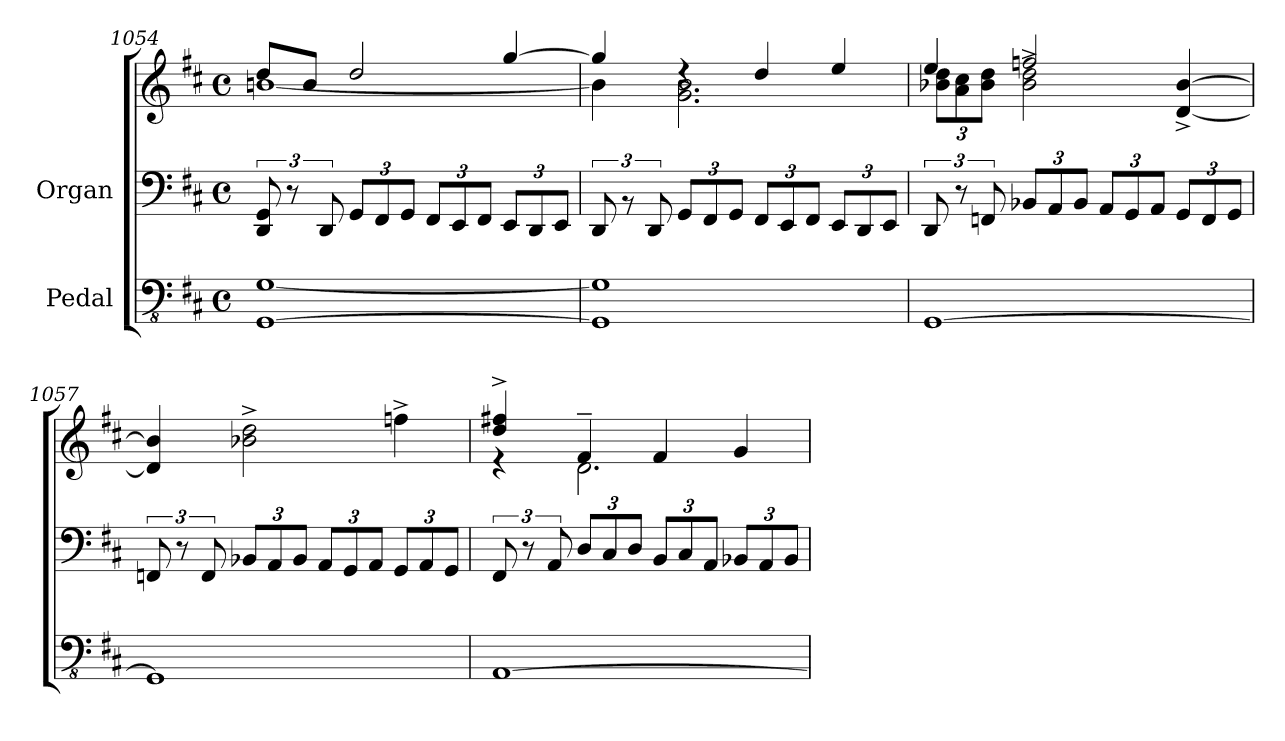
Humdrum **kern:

**kern	**kern	**kern
*part2	*part1	*part1
*staff3	*staff2	*staff1
*I"Pedal	*I"Organ	*
*clefFv4	*clefF4	*clefG2
*k[f#c#]	*k[f#c#]	*k[f#c#]
*M4/4	*M4/4	*M4/4
*met(c)	*met(c)	*met(c)
=1054	=1054	=1054
*^	*	*^
[1GGG	[1GG	12DD/ 12GG/	8dd/L	[1bn
.	.	12r	.	.
.	.	.	8b!/J	.
.	.	12DD/	.	.
*	*	*Xbrackettup	*	*
.	.	12GG/L	2dd/	.
.	.	12FF#/	.	.
.	.	12GG/J	.	.
.	.	12FF#/L	.	.
.	.	12EE/	.	.
.	.	12FF#/J	.	.
.	.	12EE/L	[4gg/	.
.	.	12DD/	.	.
.	.	12EE/J	.	.
=1055	=1055	=1055	=1055	=1055
*	*	*brackettup	*	*
1GGG]	1GG]	12DD/	4gg/]	4b\]
.	.	12rBB	.	.
.	.	12DD/	.	.
*	*	*Xbrackettup	*	*
.	.	12GG/L	4rdd	2.g\ 2.b\
.	.	12FF#/	.	.
.	.	12GG/J	.	.
.	.	12FF#/L	4dd/	.
.	.	12EE/	.	.
.	.	12FF#/J	.	.
.	.	12EE/L	4ee/	.
.	.	12DD/	.	.
.	.	12EE/J	.	.
!!LO:LB:g=z	!!
=1056	=1056	=1056	=1056	=1056
*	*	*brackettup	*	*Xbrackettup
[1GGG	1ryy	12DD/	4ee/	12b-X\ 12dd\L
.	.	12r	.	12a\ 12cc#\
.	.	12FFn/	.	12b-\ 12dd\J
*	*	*Xbrackettup	*	*
.	.	12BB-X/L	2b-\^ 2dd\^	2ffn/
.	.	12AA/	.	.
.	.	12BB-/J	.	.
.	.	12AA/L	.	.
.	.	12GG/	.	.
.	.	12AA/J	.	.
.	.	12GG/L	[4d/^ [4b-/^	4ryy
.	.	12FF/	.	.
.	.	12GG/J	.	.
*	*	*	*v	*v
=1057	=1057	=1057	=1057
*	*	*brackettup	*
1GGG]	1ryy	12FFn/	4d/] 4b-/]
.	.	12r	.
.	.	12FF/	.
*	*	*Xbrackettup	*
.	.	12BB-X/L	2b-X\^ 2dd\^
.	.	12AA/	.
.	.	12BB-/J	.
.	.	12AA/L	.
.	.	12GG/	.
.	.	12AA/J	.
.	.	12GG/L	4ffn^\
.	.	12AA/	.
.	.	12GG/J	.
=1058	=1058	=1058	=1058
*	*	*brackettup	*
*	*	*	*^
[1AAA	1ryy	12FF#/	4dd/^ 4ff#X/^	4re
.	.	12r	.	.
.	.	12AA/	.	.
*	*	*Xbrackettup	*	*
.	.	12D/L	4f#~/	2.d\
.	.	12C#/	.	.
.	.	12D/J	.	.
.	.	12BB/L	4f#/	.
.	.	12C#/	.	.
.	.	12AA/J	.	.
.	.	12BB-X/L	4g/	.
.	.	12AA/	.	.
.	.	12BB-/J	.	.
*v	*v	*	*v	*v
=	=	=
*-	*-	*-
